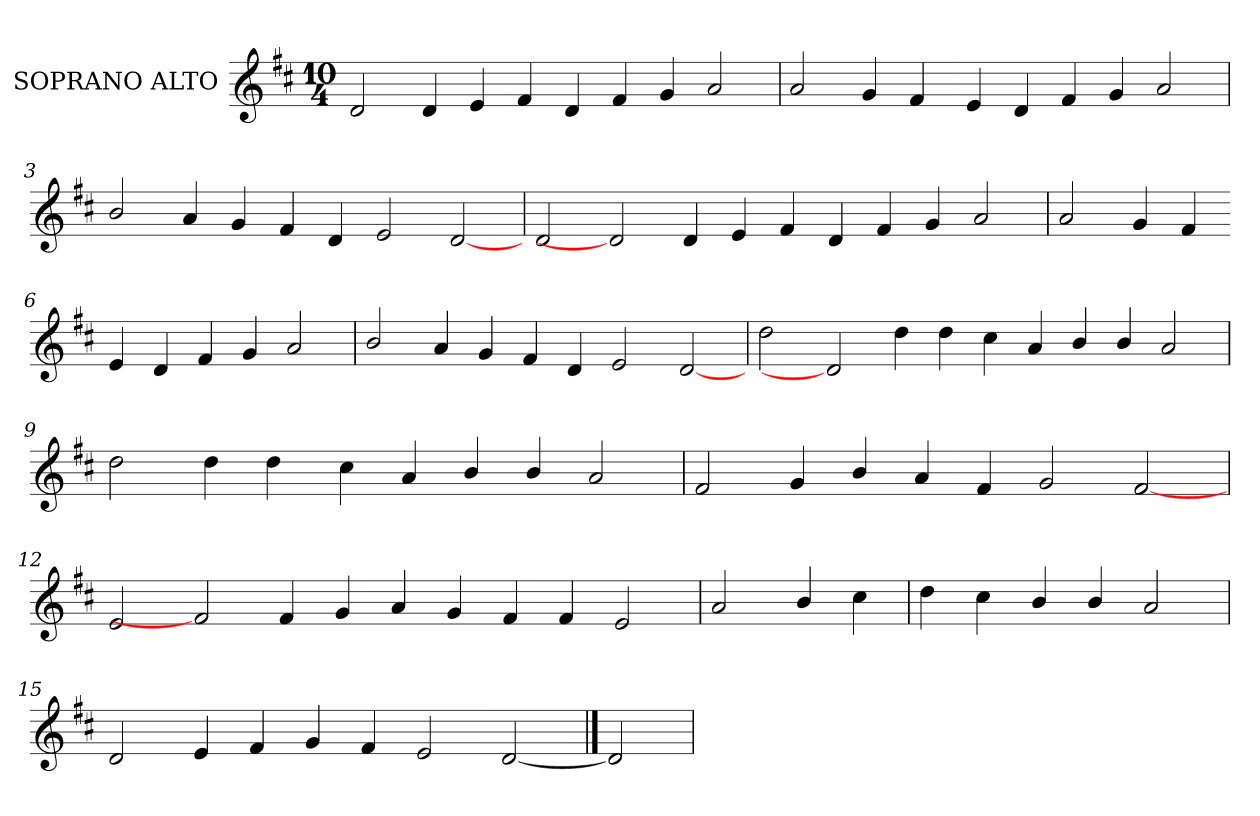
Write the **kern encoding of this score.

**kern
*part1
*staff1
*I"SOPRANO ALTO
*I'S. A.
!!LO:PB:g=z
*clefG2
*k[f#c#]
*D:
*M10/4
=
2di/
4di/
4ei/
4f#i/
4di/
4f#i/
4gi/
2ai/
=1
2ai/
4gi/
4f#i/
!!LO:LB:g=z
=2-
4ei/
4di/
4f#i/
4gi/
2ai/
=3
2bi/
4ai/
4gi/
4f#i/
4di/
2ei/
[2di
!!LO:LB:g=z
=4
2di/
2di]
4di/
4ei/
4f#i/
4di/
4f#i/
4gi/
2ai/
=5
2ai/
4gi/
4f#i/
!!LO:LB:g=z
=6-
4ei/
4di/
4f#i/
4gi/
2ai/
=7
2bi/
4ai/
4gi/
4f#i/
4di/
2ei/
[2di
!!LO:LB:g=z
=8
2ddi\
2di]
4ddi\
4ddi\
4cc#i\
4ai/
4bi/
4bi/
2ai/
=9
2ddi\
4ddi\
4ddi\
!!LO:LB:g=z
=10-
4cc#i\
4ai/
4bi/
4bi/
2ai/
=11
2f#i/
4gi/
4bi/
4ai/
4f#i/
2gi/
[2f#i
!!LO:LB:g=z
=12
2ei/
2f#i]
4f#i/
4gi/
4ai/
4gi/
4f#i/
4f#i/
2ei/
=13
2ai/
4bi/
4cc#i\
!!LO:LB:g=z
=14
4ddi\
4cc#i\
4bi/
4bi/
2ai/
=15
2di/
4ei/
4f#i/
4gi/
4f#i/
2ei/
[2di
==16
2di]
=
*-
